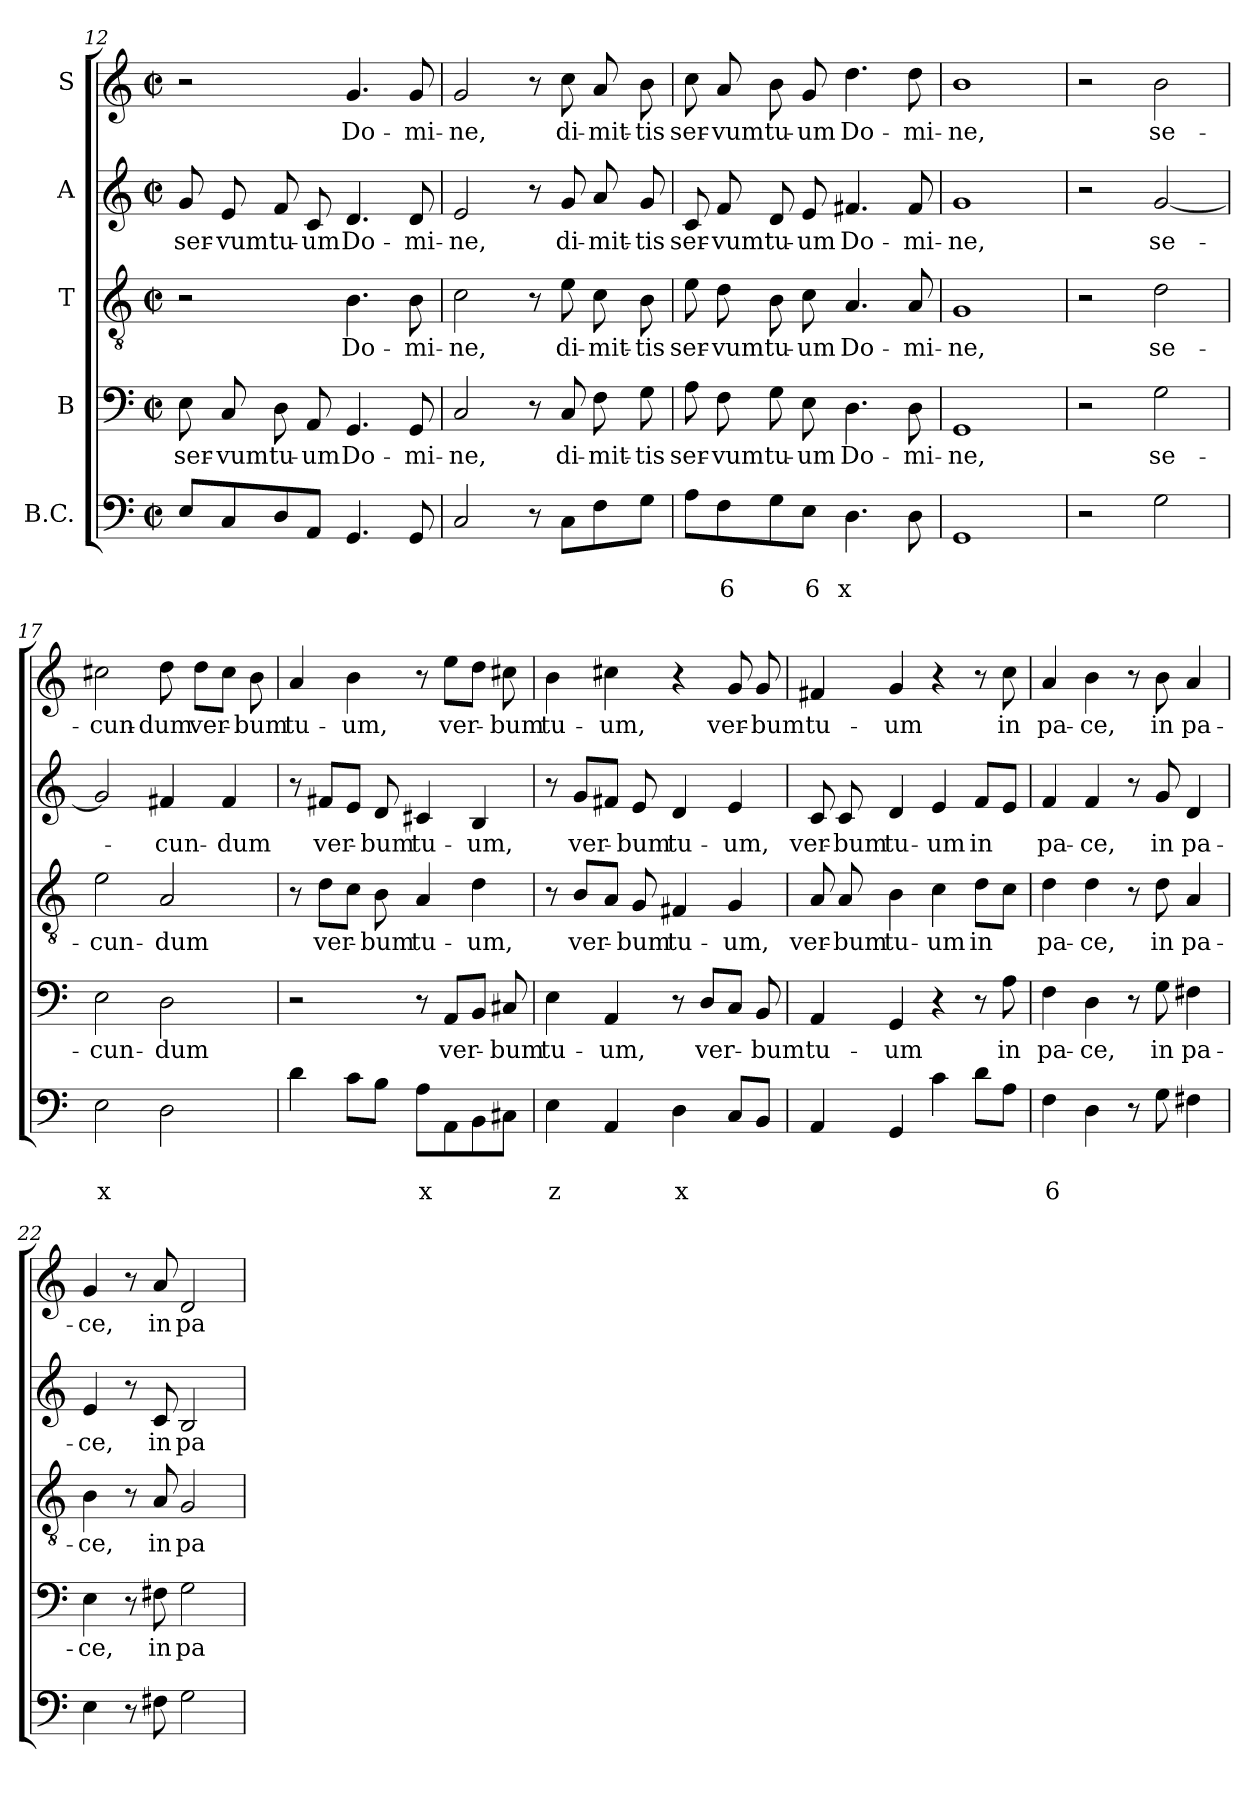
**kern	**text	**text	**kern	**text	**kern	**text	**kern	**text	**kern	**text
*part5	*part5	*part5	*part4	*part4	*part3	*part3	*part2	*part2	*part1	*part1
*staff5	*staff5	*staff5	*staff4	*staff4	*staff3	*staff3	*staff2	*staff2	*staff1	*staff1
*I"B.C.	*	*	*I"B	*	*I"T	*	*I"A	*	*I"S	*
*clefF4	*	*	*clefF4	*	*clefGv2	*	*clefG2	*	*clefG2	*
*k[]	*	*	*k[]	*	*k[]	*	*k[]	*	*k[]	*
*C:	*	*	*C:	*	*C:	*	*C:	*	*C:	*
*M2/2	*	*	*M2/2	*	*M2/2	*	*M2/2	*	*M2/2	*
*met(c|)	*	*	*met(c|)	*	*met(c|)	*	*met(c|)	*	*met(c|)	*
=12	=12	=12	=12	=12	=12	=12	=12	=12	=12	=12
!	!	!	!	!LO:LY:b	!	!	!	!LO:LY:b	!	!
8E/L	.	.	8E\	ser-	2r	.	8g/	ser-	2r	.
!	!	!	!	!LO:LY:b	!	!	!	!LO:LY:b	!	!
8C/	.	.	8C/	-vum	.	.	8e/	-vum	.	.
!	!	!	!	!LO:LY:b	!	!	!	!LO:LY:b	!	!
8D/	.	.	8D\	tu-	.	.	8f/	tu-	.	.
!	!	!	!	!LO:LY:b	!	!	!	!LO:LY:b	!	!
8AA/J	.	.	8AA/	-um	.	.	8c/	-um	.	.
!	!	!	!	!LO:LY:b	!	!LO:LY:b	!	!LO:LY:b	!	!LO:LY:b
4.GG/	.	.	4.GG/	Do-	4.B\	Do-	4.d/	Do-	4.g/	Do-
!	!	!	!	!LO:LY:b	!	!LO:LY:b	!	!LO:LY:b	!	!LO:LY:b
8GG/	.	.	8GG/	-mi-	8B\	-mi-	8d/	-mi-	8g/	-mi-
=13	=13	=13	=13	=13	=13	=13	=13	=13	=13	=13
!	!	!	!	!LO:LY:b	!	!LO:LY:b	!	!LO:LY:b	!	!LO:LY:b
2C/	.	.	2C/	-ne,	2c\	-ne,	2e/	-ne,	2g/	-ne,
8r	.	.	8r	.	8r	.	8r	.	8r	.
!	!	!	!	!LO:LY:b	!	!LO:LY:b	!	!LO:LY:b	!	!LO:LY:b
8C\L	.	.	8C/	di-	8e\	di-	8g/	di-	8cc\	di-
!	!	!	!	!LO:LY:b	!	!LO:LY:b	!	!LO:LY:b	!	!LO:LY:b
8F\	.	.	8F\	-mit-	8c\	-mit-	8a/	-mit-	8a/	-mit-
!	!	!	!	!LO:LY:b	!	!LO:LY:b	!	!LO:LY:b	!	!LO:LY:b
8G\J	.	.	8G\	-tis	8B\	-tis	8g/	-tis	8b\	-tis
!!LO:LB:g=z
=14	=14	=14	=14	=14	=14	=14	=14	=14	=14	=14
!	!	!	!	!LO:LY:b	!	!LO:LY:b	!	!LO:LY:b	!	!LO:LY:b
8A\L	.	.	8A\	ser-	8e\	ser-	8c/	ser-	8cc\	ser-
!	!	!LO:LY:b	!	!LO:LY:b	!	!LO:LY:b	!	!LO:LY:b	!	!LO:LY:b
8F\	.	6	8F\	-vum	8d\	-vum	8f/	-vum	8a/	-vum
!	!	!	!	!LO:LY:b	!	!LO:LY:b	!	!LO:LY:b	!	!LO:LY:b
8G\	.	.	8G\	tu-	8B\	tu-	8d/	tu-	8b\	tu-
!	!	!LO:LY:b	!	!LO:LY:b	!	!LO:LY:b	!	!LO:LY:b	!	!LO:LY:b
8E\J	.	6	8E\	-um	8c\	-um	8e/	-um	8g/	-um
!	!	!LO:LY:b	!	!LO:LY:b	!	!LO:LY:b	!	!LO:LY:b	!	!LO:LY:b
4.D\	.	x	4.D\	Do-	4.A/	Do-	4.f#X/	Do-	4.dd\	Do-
!	!	!	!	!LO:LY:b	!	!LO:LY:b	!	!LO:LY:b	!	!LO:LY:b
8D\	.	.	8D\	-mi-	8A/	-mi-	8f#/	-mi-	8dd\	-mi-
=15	=15	=15	=15	=15	=15	=15	=15	=15	=15	=15
!	!	!	!	!LO:LY:b	!	!LO:LY:b	!	!LO:LY:b	!	!LO:LY:b
1GG	.	.	1GG	-ne,	1G	-ne,	1g	-ne,	1b	-ne,
=16	=16	=16	=16	=16	=16	=16	=16	=16	=16	=16
2r	.	.	2r	.	2r	.	2r	.	2r	.
!	!	!	!	!LO:LY:b	!	!LO:LY:b	!	!LO:LY:b	!	!LO:LY:b
2G\	.	.	2G\	se-	2d\	se-	[2g/	se-	2b\	se-
=17	=17	=17	=17	=17	=17	=17	=17	=17	=17	=17
!	!	!LO:LY:b	!	!LO:LY:b	!	!LO:LY:b	!	!	!	!LO:LY:b
2E\	.	x	2E\	-cun-	2e\	-cun-	2g/]	.	2cc#X\	-cun-
!	!	!	!	!LO:LY:b	!	!LO:LY:b	!	!LO:LY:b	!	!LO:LY:b
2D\	.	.	2D\	-dum	2A/	-dum	4f#X/	-cun-	8dd\	-dum
!	!	!	!	!	!	!	!	!	!	!LO:LY:b
.	.	.	.	.	.	.	.	.	8dd\L	ver-
!	!	!	!	!	!	!	!	!LO:LY:b	!	!
.	.	.	.	.	.	.	4f#/	-dum	8cc#\J	.
!	!	!	!	!	!	!	!	!	!	!LO:LY:b
.	.	.	.	.	.	.	.	.	8b\	-bum
=18	=18	=18	=18	=18	=18	=18	=18	=18	=18	=18
!	!	!	!	!	!	!	!	!	!	!LO:LY:b
4d\	.	.	2r	.	8r	.	8r	.	4a/	tu-
!	!	!	!	!	!	!LO:LY:b	!	!LO:LY:b	!	!
.	.	.	.	.	8d\L	ver-	8f#X/L	ver-	.	.
!	!	!	!	!	!	!	!	!	!	!LO:LY:b
8c\L	.	.	.	.	8c\J	.	8e/J	.	4b\	-um,
!	!	!	!	!	!	!LO:LY:b	!	!LO:LY:b	!	!
8B\J	.	.	.	.	8B\	-bum	8d/	-bum	.	.
!	!	!LO:LY:b	!	!	!	!LO:LY:b	!	!LO:LY:b	!	!
8A\L	.	x	8r	.	4A/	tu-	4c#X/	tu-	8r	.
!	!	!	!	!LO:LY:b	!	!	!	!	!	!LO:LY:b
8AA\	.	.	8AA/L	ver-	.	.	.	.	8ee\L	ver-
!	!	!	!	!	!	!LO:LY:b	!	!LO:LY:b	!	!
8BB\	.	.	8BB/J	.	4d\	-um,	4B/	-um,	8dd\J	.
!	!	!	!	!LO:LY:b	!	!	!	!	!	!LO:LY:b
8C#X\J	.	.	8C#X/	-bum	.	.	.	.	8cc#X\	-bum
!!LO:PB:g=z
=19	=19	=19	=19	=19	=19	=19	=19	=19	=19	=19
!	!	!LO:LY:b	!	!LO:LY:b	!	!	!	!	!	!LO:LY:b
4E\	.	z	4E\	tu-	8r	.	8r	.	4b\	tu-
!	!	!	!	!	!	!LO:LY:b	!	!LO:LY:b	!	!
.	.	.	.	.	8B/L	ver-	8g/L	ver-	.	.
!	!	!	!	!LO:LY:b	!	!	!	!	!	!LO:LY:b
4AA/	.	.	4AA/	-um,	8A/J	.	8f#X/J	.	4cc#X\	-um,
!	!	!	!	!	!	!LO:LY:b	!	!LO:LY:b	!	!
.	.	.	.	.	8G/	-bum	8e/	-bum	.	.
!	!	!LO:LY:b	!	!	!	!LO:LY:b	!	!LO:LY:b	!	!
4D\	.	x	8r	.	4F#X/	tu-	4d/	tu-	4r	.
!	!	!	!	!LO:LY:b	!	!	!	!	!	!
.	.	.	8D/L	ver-	.	.	.	.	.	.
!	!	!	!	!	!	!LO:LY:b	!	!LO:LY:b	!	!LO:LY:b
8C/L	.	.	8C/J	.	4G/	-um,	4e/	-um,	8g/	ver-
!	!	!	!	!LO:LY:b	!	!	!	!	!	!LO:LY:b
8BB/J	.	.	8BB/	-bum	.	.	.	.	8g/	-bum
=20	=20	=20	=20	=20	=20	=20	=20	=20	=20	=20
!	!	!	!	!LO:LY:b	!	!LO:LY:b	!	!LO:LY:b	!	!LO:LY:b
4AA/	.	.	4AA/	tu-	8A/	ver-	8c/	ver-	4f#X/	tu-
!	!	!	!	!	!	!LO:LY:b	!	!LO:LY:b	!	!
.	.	.	.	.	8A/	-bum	8c/	-bum	.	.
!	!	!	!	!LO:LY:b	!	!LO:LY:b	!	!LO:LY:b	!	!LO:LY:b
4GG/	.	.	4GG/	-um	4B\	tu-	4d/	tu-	4g/	-um
!	!	!	!	!	!	!LO:LY:b	!	!LO:LY:b	!	!
4c\	.	.	4r	.	4c\	-um	4e/	-um	4r	.
!	!	!	!	!	!	!LO:LY:b	!	!LO:LY:b	!	!
8d\L	.	.	8r	.	8d\L	in	8f/L	in	8r	.
!	!	!	!	!LO:LY:b	!	!	!	!	!	!LO:LY:b
8A\J	.	.	8A\	in	8c\J	.	8e/J	.	8cc\	in
=21	=21	=21	=21	=21	=21	=21	=21	=21	=21	=21
!	!	!LO:LY:b	!	!LO:LY:b	!	!LO:LY:b	!	!LO:LY:b	!	!LO:LY:b
4F\	.	6	4F\	pa-	4d\	pa-	4f/	pa-	4a/	pa-
!	!	!	!	!LO:LY:b	!	!LO:LY:b	!	!LO:LY:b	!	!LO:LY:b
4D\	.	.	4D\	-ce,	4d\	-ce,	4f/	-ce,	4b\	-ce,
8r	.	.	8r	.	8r	.	8r	.	8r	.
!	!	!	!	!LO:LY:b	!	!LO:LY:b	!	!LO:LY:b	!	!LO:LY:b
8G\	.	.	8G\	in	8d\	in	8g/	in	8b\	in
!	!	!	!	!LO:LY:b	!	!LO:LY:b	!	!LO:LY:b	!	!LO:LY:b
4F#X\	.	.	4F#X\	pa-	4A/	pa-	4d/	pa-	4a/	pa-
=22	=22	=22	=22	=22	=22	=22	=22	=22	=22	=22
!	!	!	!	!LO:LY:b	!	!LO:LY:b	!	!LO:LY:b	!	!LO:LY:b
4E\	.	.	4E\	-ce,	4B\	-ce,	4e/	-ce,	4g/	-ce,
8r	.	.	8r	.	8r	.	8r	.	8r	.
!	!	!	!	!LO:LY:b	!	!LO:LY:b	!	!LO:LY:b	!	!LO:LY:b
8F#X\	.	.	8F#X\	in	8A/	in	8c/	in	8a/	in
!	!	!	!	!LO:LY:b	!	!LO:LY:b	!	!LO:LY:b	!	!LO:LY:b
2G\	.	.	2G\	pa-	2G/	pa-	2B/	pa-	2d/	pa-
=	=	=	=	=	=	=	=	=	=	=
*-	*-	*-	*-	*-	*-	*-	*-	*-	*-	*-
